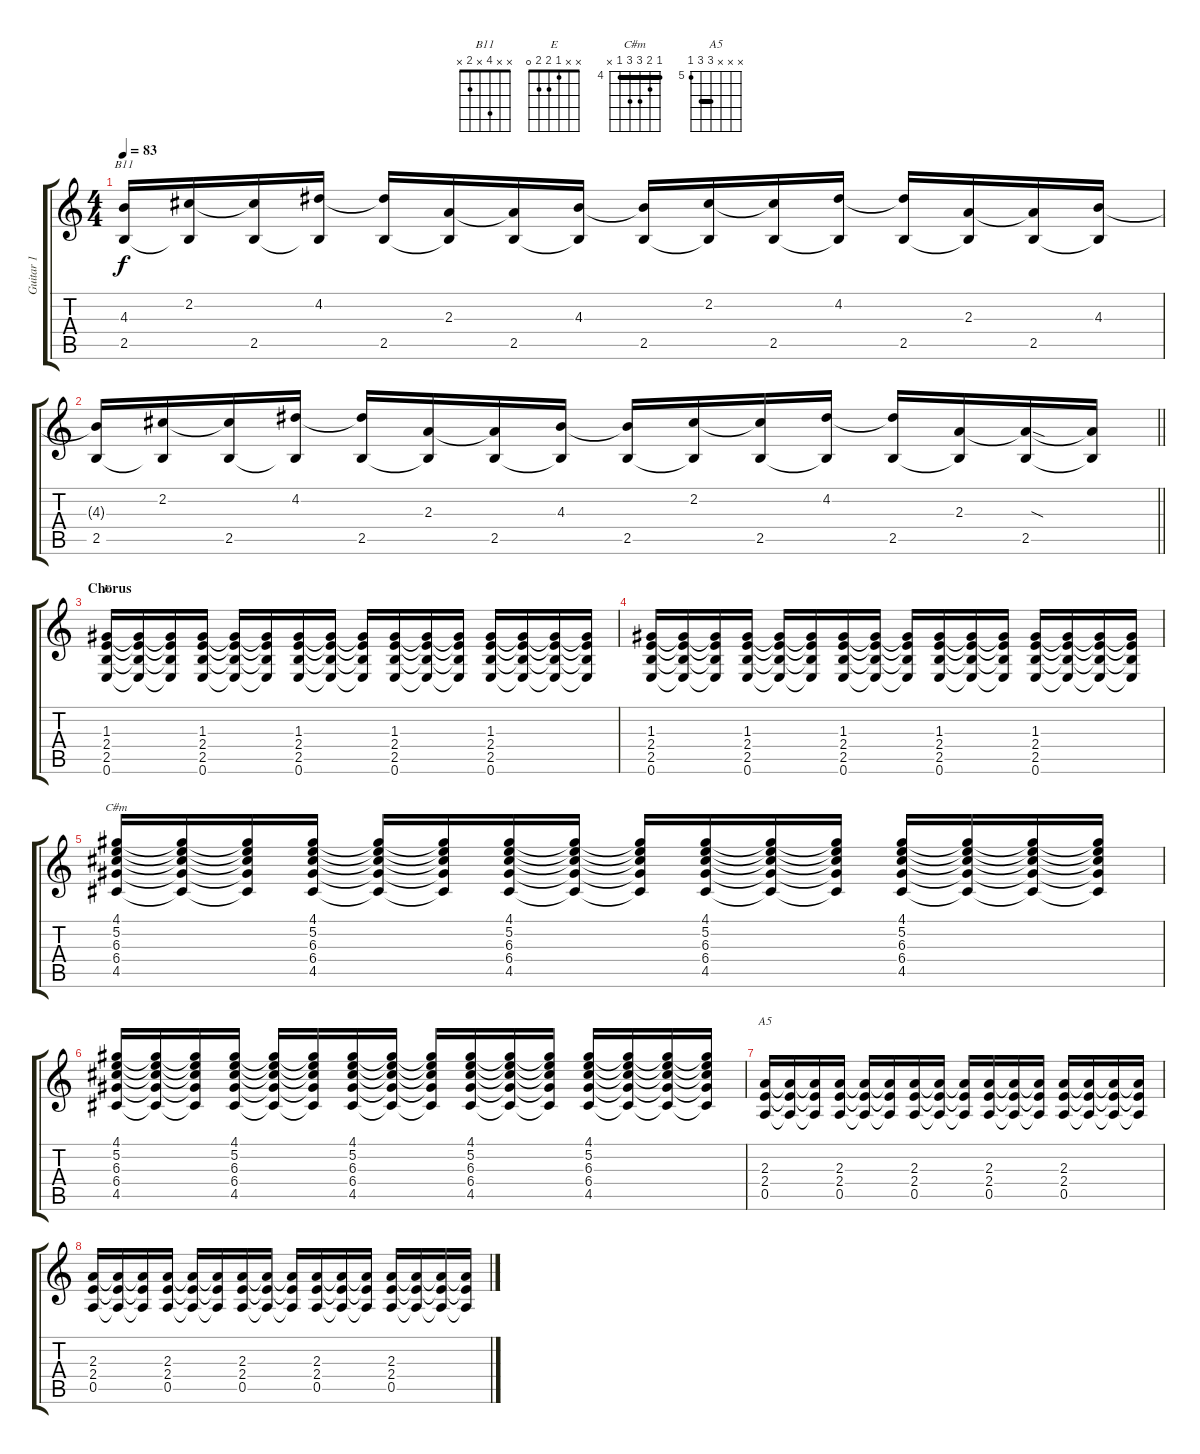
\track ("Guitar 1" "Guitar 1") {instrument acousticguitarnylon}
\staff {score tabs}
\tuning (E4 B3 G3 D3 A2 E2) {hide}
\chord ("B11" x x 4 x 2 x)
\chord ("E" x x 1 2 2 0)
\chord ("C#m" 4 5 6 6 4 x) {firstfret 4 barre 4}
\chord ("A5" x x x 7 7 5) {firstfret 5 barre 7}
\ts (4 4)
\tempo 83
\clef g2
\ks c
(4.3 2.5).16{ch "B11" dy f} (2.2 2.5{t}).16 (2.2{t} 2.5).16 (4.2 2.5{t}).16 (4.2{t} 2.5).16 (2.3 2.5{t}).16 (2.3{t} 2.5).16 (4.3 2.5{t}).16 (4.3{t} 2.5).16 (2.2 2.5{t}).16 (2.2{t} 2.5).16 (4.2 2.5{t}).16 (4.2{t} 2.5).16 (2.3 2.5{t}).16 (2.3{t} 2.5).16 (4.3 2.5{t}).16 |
\barLineRight lightlight
(4.3{t} 2.5).16 (2.2 2.5{t}).16 (2.2{t} 2.5).16 (4.2 2.5{t}).16 (4.2{t} 2.5).16 (2.3 2.5{t}).16 (2.3{t} 2.5).16 (4.3 2.5{t}).16 (4.3{t} 2.5).16 (2.2 2.5{t}).16 (2.2{t} 2.5).16 (4.2 2.5{t}).16 (4.2{t} 2.5).16 (2.3 2.5{t}).16 (2.3{sod t} 2.5).16 (2.3{t} 2.5{t}).16 |
\section ("" "Chorus")
(1.3 2.4 2.5 0.6).16{ch "E"} (1.3{t} 2.4{t} 2.5{t} 0.6{t}).16 (1.3{t} 2.4{t} 2.5{t} 0.6{t}).16 (1.3 2.4 2.5 0.6).16 (1.3{t} 2.4{t} 2.5{t} 0.6{t}).16 (1.3{t} 2.4{t} 2.5{t} 0.6{t}).16 (1.3 2.4 2.5 0.6).16 (1.3{t} 2.4{t} 2.5{t} 0.6{t}).16 (1.3{t} 2.4{t} 2.5{t} 0.6{t}).16 (1.3 2.4 2.5 0.6).16 (1.3{t} 2.4{t} 2.5{t} 0.6{t}).16 (1.3{t} 2.4{t} 2.5{t} 0.6{t}).16 (1.3 2.4 2.5 0.6).16 (1.3{t} 2.4{t} 2.5{t} 0.6{t}).16 (1.3{t} 2.4{t} 2.5{t} 0.6{t}).16 (1.3{t} 2.4{t} 2.5{t} 0.6{t}).16 |
(1.3 2.4 2.5 0.6).16 (1.3{t} 2.4{t} 2.5{t} 0.6{t}).16 (1.3{t} 2.4{t} 2.5{t} 0.6{t}).16 (1.3 2.4 2.5 0.6).16 (1.3{t} 2.4{t} 2.5{t} 0.6{t}).16 (1.3{t} 2.4{t} 2.5{t} 0.6{t}).16 (1.3 2.4 2.5 0.6).16 (1.3{t} 2.4{t} 2.5{t} 0.6{t}).16 (1.3{t} 2.4{t} 2.5{t} 0.6{t}).16 (1.3 2.4 2.5 0.6).16 (1.3{t} 2.4{t} 2.5{t} 0.6{t}).16 (1.3{t} 2.4{t} 2.5{t} 0.6{t}).16 (1.3 2.4 2.5 0.6).16 (1.3{t} 2.4{t} 2.5{t} 0.6{t}).16 (1.3{t} 2.4{t} 2.5{t} 0.6{t}).16 (1.3{t} 2.4{t} 2.5{t} 0.6{t}).16 |
(4.1 5.2 6.3 6.4 4.5).16{ch "C#m"} (4.1{t} 5.2{t} 6.3{t} 6.4{t} 4.5{t}).16 (4.1{t} 5.2{t} 6.3{t} 6.4{t} 4.5{t}).16 (4.1 5.2 6.3 6.4 4.5).16 (4.1{t} 5.2{t} 6.3{t} 6.4{t} 4.5{t}).16 (4.1{t} 5.2{t} 6.3{t} 6.4{t} 4.5{t}).16 (4.1 5.2 6.3 6.4 4.5).16 (4.1{t} 5.2{t} 6.3{t} 6.4{t} 4.5{t}).16 (4.1{t} 5.2{t} 6.3{t} 6.4{t} 4.5{t}).16 (4.1 5.2 6.3 6.4 4.5).16 (4.1{t} 5.2{t} 6.3{t} 6.4{t} 4.5{t}).16 (4.1{t} 5.2{t} 6.3{t} 6.4{t} 4.5{t}).16 (4.1 5.2 6.3 6.4 4.5).16 (4.1{t} 5.2{t} 6.3{t} 6.4{t} 4.5{t}).16 (4.1{t} 5.2{t} 6.3{t} 6.4{t} 4.5{t}).16 (4.1{t} 5.2{t} 6.3{t} 6.4{t} 4.5{t}).16 |
(4.1 5.2 6.3 6.4 4.5).16 (4.1{t} 5.2{t} 6.3{t} 6.4{t} 4.5{t}).16 (4.1{t} 5.2{t} 6.3{t} 6.4{t} 4.5{t}).16 (4.1 5.2 6.3 6.4 4.5).16 (4.1{t} 5.2{t} 6.3{t} 6.4{t} 4.5{t}).16 (4.1{t} 5.2{t} 6.3{t} 6.4{t} 4.5{t}).16 (4.1 5.2 6.3 6.4 4.5).16 (4.1{t} 5.2{t} 6.3{t} 6.4{t} 4.5{t}).16 (4.1{t} 5.2{t} 6.3{t} 6.4{t} 4.5{t}).16 (4.1 5.2 6.3 6.4 4.5).16 (4.1{t} 5.2{t} 6.3{t} 6.4{t} 4.5{t}).16 (4.1{t} 5.2{t} 6.3{t} 6.4{t} 4.5{t}).16 (4.1 5.2 6.3 6.4 4.5).16 (4.1{t} 5.2{t} 6.3{t} 6.4{t} 4.5{t}).16 (4.1{t} 5.2{t} 6.3{t} 6.4{t} 4.5{t}).16 (4.1{t} 5.2{t} 6.3{t} 6.4{t} 4.5{t}).16 |
(2.3 2.4 0.5).16{ch "A5"} (2.3{t} 2.4{t} 0.5{t}).16 (2.3{t} 2.4{t} 0.5{t}).16 (2.3 2.4 0.5).16 (2.3{t} 2.4{t} 0.5{t}).16 (2.3{t} 2.4{t} 0.5{t}).16 (2.3 2.4 0.5).16 (2.3{t} 2.4{t} 0.5{t}).16 (2.3{t} 2.4{t} 0.5{t}).16 (2.3 2.4 0.5).16 (2.3{t} 2.4{t} 0.5{t}).16 (2.3{t} 2.4{t} 0.5{t}).16 (2.3 2.4 0.5).16 (2.3{t} 2.4{t} 0.5{t}).16 (2.3{t} 2.4{t} 0.5{t}).16 (2.3{t} 2.4{t} 0.5{t}).16 |
(2.3 2.4 0.5).16 (2.3{t} 2.4{t} 0.5{t}).16 (2.3{t} 2.4{t} 0.5{t}).16 (2.3 2.4 0.5).16 (2.3{t} 2.4{t} 0.5{t}).16 (2.3{t} 2.4{t} 0.5{t}).16 (2.3 2.4 0.5).16 (2.3{t} 2.4{t} 0.5{t}).16 (2.3{t} 2.4{t} 0.5{t}).16 (2.3 2.4 0.5).16 (2.3{t} 2.4{t} 0.5{t}).16 (2.3{t} 2.4{t} 0.5{t}).16 (2.3 2.4 0.5).16 (2.3{t} 2.4{t} 0.5{t}).16 (2.3{t} 2.4{t} 0.5{t}).16 (2.3{t} 2.4{t} 0.5{t}).16
